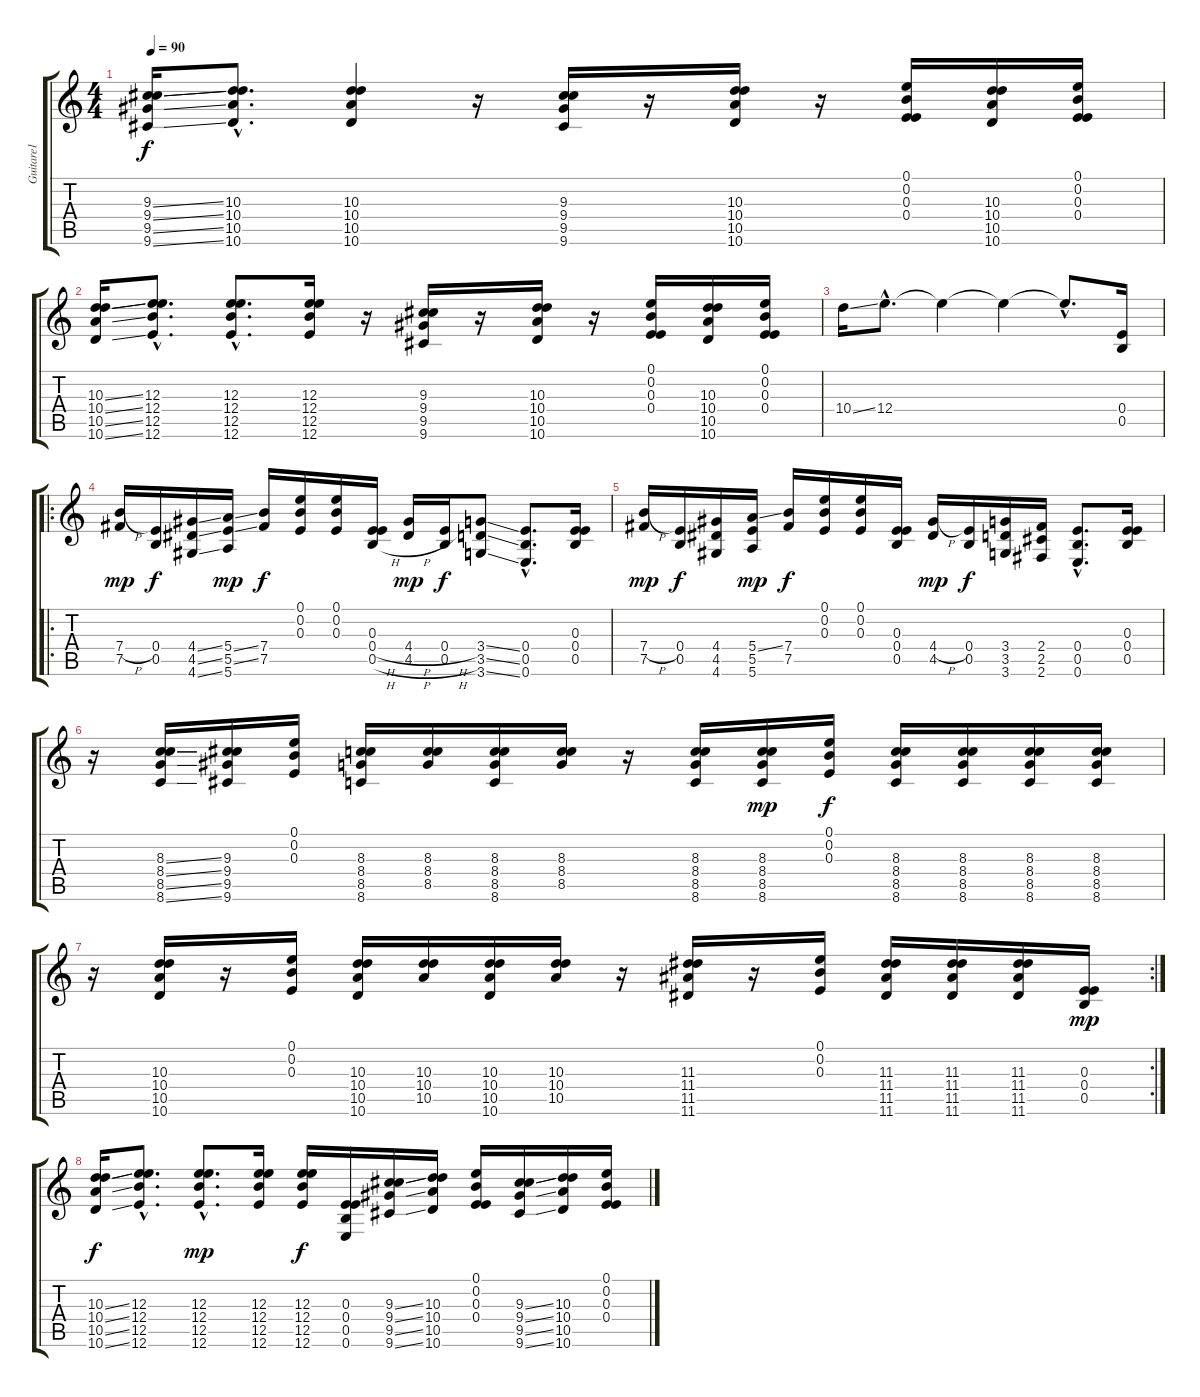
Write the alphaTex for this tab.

\track ("Guitare1" "Guitare1") {instrument distortionguitar}
\staff {score tabs}
\tuning (E4 B3 E3 E3 B2 E2) {hide}
\ts (4 4)
\tempo 90
\clef g2
\ks c
(9.3{ss} 9.4{ss} 9.5{ss} 9.6{ss}).16{dy f} (10.3{hac} 10.4{hac} 10.5{hac} 10.6{hac}).8{d} (10.3 10.4 10.5 10.6).4 r.16 (9.3 9.4 9.5 9.6).16 r.16 (10.3 10.4 10.5 10.6).16 r.16 (0.1 0.2 0.3 0.4).16 (10.3 10.4 10.5 10.6).16 (0.1 0.2 0.3 0.4).16 |
(10.3{ss} 10.4{ss} 10.5{ss} 10.6{ss}).16 (12.3{hac} 12.4{hac} 12.5{hac} 12.6{hac}).8{d} (12.3{hac} 12.4{hac} 12.5{hac} 12.6{hac}).8{d} (12.3 12.4 12.5 12.6).16 r.16 (9.3 9.4 9.5 9.6).16 r.16 (10.3 10.4 10.5 10.6).16 r.16 (0.1 0.2 0.3 0.4).16 (10.3 10.4 10.5 10.6).16 (0.1 0.2 0.3 0.4).16 |
10.4{ss}.16 12.4{hac}.8{d} 12.4{t}.4 12.4{t}.4 12.4{hac t}.8{d} (0.4 0.5).16 |
\ro
(7.4{h} 7.5).16{dy mp} (0.4 0.5).16{dy f} (4.4{ss} 4.5{ss} 4.6{ss}).16 (5.4{ss} 5.5{ss} 5.6).16{dy mp} (7.4 7.5).16{dy f} (0.1 0.2 0.3).16 (0.1 0.2 0.3).16 (0.3 0.4{h} 0.5{h}).16 (4.4{h} 4.5{h}).16{dy mp} (0.4{h} 0.5{h}).16{dy f} (3.4{ss} 3.5{ss} 3.6{ss}).8 (0.4{hac} 0.5{hac} 0.6{hac}).8{d} (0.3 0.4 0.5).16 |
(7.4{h} 7.5).16{dy mp} (0.4 0.5).16{dy f} (4.4 4.5 4.6).16 (5.4{ss} 5.5 5.6).16{dy mp} (7.4 7.5).16{dy f} (0.1 0.2 0.3).16 (0.1 0.2 0.3).16 (0.3 0.4 0.5).16 (4.4{h} 4.5).16{dy mp} (0.4 0.5).16{dy f} (3.4 3.5 3.6).16 (2.4 2.5 2.6).16 (0.4{hac} 0.5{hac} 0.6{hac}).8{d} (0.3 0.4 0.5).16 |
r.16 (8.3{ss} 8.4{ss} 8.5{ss} 8.6{ss}).16 (9.3 9.4 9.5 9.6).16 (0.1 0.2 0.3).16 (8.3 8.4 8.5 8.6).16 (8.3 8.4 8.5).16 (8.3 8.4 8.5 8.6).16 (8.3 8.4 8.5).16 r.16 (8.3 8.4 8.5 8.6).16 (8.3 8.4 8.5 8.6).16{dy mp} (0.1 0.2 0.3).16{dy f} (8.3 8.4 8.5 8.6).16 (8.3 8.4 8.5 8.6).16 (8.3 8.4 8.5 8.6).16 (8.3 8.4 8.5 8.6).16 |
\rc 2
r.16 (10.3 10.4 10.5 10.6).16 r.16 (0.1 0.2 0.3).16 (10.3 10.4 10.5 10.6).16 (10.3 10.4 10.5).16 (10.3 10.4 10.5 10.6).16 (10.3 10.4 10.5).16 r.16 (11.3 11.4 11.5 11.6).16 r.16 (0.1 0.2 0.3).16 (11.3 11.4 11.5 11.6).16 (11.3 11.4 11.5 11.6).16 (11.3 11.4 11.5 11.6).16 (0.3 0.4 0.5).16{dy mp} |
(10.3{ss} 10.4{ss} 10.5{ss} 10.6{ss}).16{dy f} (12.3{hac} 12.4{hac} 12.5{hac} 12.6{hac}).8{d} (12.3{hac} 12.4{hac} 12.5{hac} 12.6{hac}).8{d dy mp} (12.3 12.4 12.5 12.6).16 (12.3 12.4 12.5 12.6).16{dy f} (0.3 0.4 0.5 0.6).16 (9.3{ss} 9.4{ss} 9.5{ss} 9.6{ss}).16 (10.3 10.4 10.5 10.6).16 (0.1 0.2 0.3 0.4).16 (9.3{ss} 9.4{ss} 9.5{ss} 9.6{ss}).16 (10.3 10.4 10.5 10.6).16 (0.1 0.2 0.3 0.4).16
